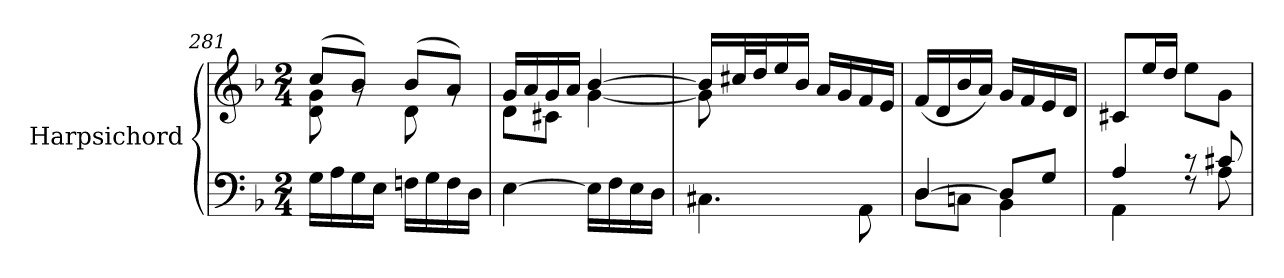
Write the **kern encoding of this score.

**kern	**kern
*part1	*part1
*staff2	*staff1
*I"Harpsichord	*
*I'Hch.	*
*clefF4	*clefG2
*k[b-]	*k[b-]
*M2/4	*M2/4
=281	=281
*	*^
16G\LL	(8cc/L	8d\ 8g\
16A\	.	.
16G\	8b-/J)	8rg
16E\JJ	.	.
16Fn\LL	(8b-/L	8d\
16G\	.	.
16F\	8a/J)	8rg
16D\JJ	.	.
=282	=282	=282
[4E\	16g/LL	8d\L
.	16a/	.
.	16g/	8c#X\J
.	16a/JJ	.
16E\LL]	[4b-/	[4g\
16F\	.	.
16E\	.	.
16D\JJ	.	.
!!LO:LB:g=z	!!
=283	=283	=283
*^	*	*
8ryy	4.C#X\	16b-/LL]	8g\L]
.	.	32cc#X/L	.
.	.	32dd/J	.
8G/	.	16ee/	4.ryy
.	.	16b-/JJ	.
8E/	.	16a/LL	.
.	.	16g/	.
8C#X/J	8AA\	16f/	.
.	.	16e/JJ	.
*	*	*v	*v
=284	=284	=284
[4D/	8D\L	(16f/LL
.	.	16d/
.	8Cn\J	16b-/
.	.	16a/JJ)
8D/L]	4BB-\	16g/LL
.	.	16f/
8G/J	.	16e/
.	.	16d/JJ
=285	=285	=285
4A/	4AA\	8c#X/L
.	.	16ee/L
.	.	16dd/JJ
8r	8rF	8ee\L
8c#X/	8A\	8g\J
*v	*v	*
=	=
*-	*-
